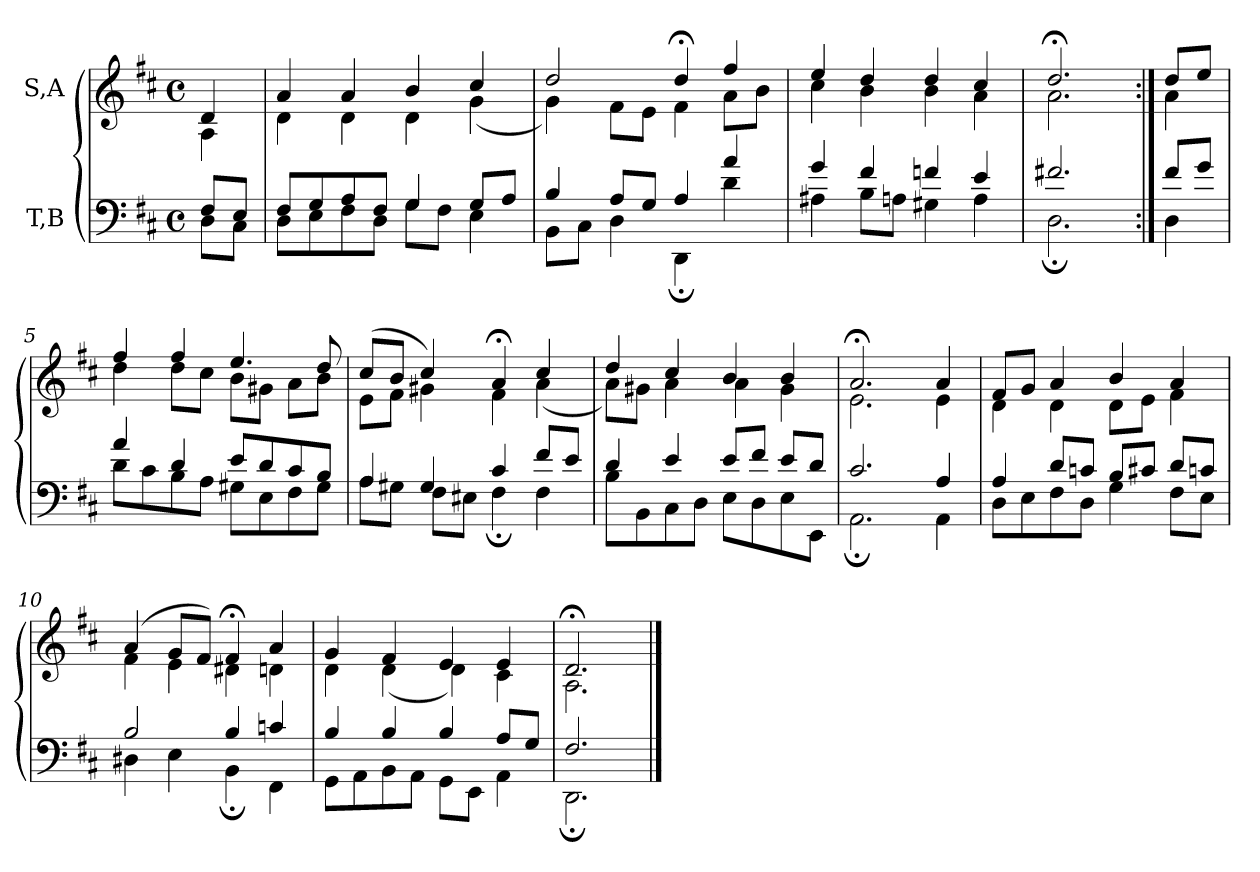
**kern	**kern
*part2	*part1
*staff2	*staff1
*I"T,B	*I"S,A
*clefF4	*clefG2
*k[f#c#]	*k[f#c#]
*M4/4	*M4/4
*met(c)	*met(c)
=	=
*^	*^
8F#L	8DL	4d	4A
8EJ	8C#J	.	.
=1	=1	=1	=1
8F#L	8DL	4a	4d
8G	8E	.	.
8A	8F#	4a	4d
8F#J	8DJ	.	.
4G	8GL	4b	4d
.	8F#J	.	.
8GL	4E	4cc#	(<4g
8AJ	.	.	.
=2	=2	=2	=2
4B	8BBL	2dd	4g)
.	8C#J	.	.
8AL	4D	.	8f#L
8GJ	.	.	8eJ
4A	4DD;	4dd;<	4f#
4a	4d	4ff#	8aL
.	.	.	8bJ
=3	=3	=3	=3
4g	4A#X	4ee	4cc#
4f#	8BL	4dd	4b
.	8AnJ	.	.
4fn	4G#X	4dd	4b
4e	4A	4cc#	4a
=4a	=4a	=4a	=4a
2.f#X	2.D;	2.dd;<	2.a
=4b:|!	=4b:|!	=4b:|!	=4b:|!
8f#L	4D	8ddL	4a
8gJ	.	8eeJ	.
=5	=5	=5	=5
4a	8dL	4ff#	4dd
.	8c#	.	.
4d	8B	4ff#	8ddL
.	8AJ	.	8cc#J
8eL	8G#XL	4.ee	8bL
8d	8E	.	8g#XJ
8c#	8F#	.	8aL
8BJ	8G#J	8dd	8bJ
=6	=6	=6	=6
4A	8AL	(>8cc#L	8eL
.	8G#XJ	8bJ	8f#J
4G#	8F#L	4cc#)	4g#X
.	8E#XJ	.	.
4c#	4F#;	4a;<	4f#
8f#L	4F#	4cc#	(<4a
8eJ	.	.	.
=7	=7	=7	=7
4d	8BL	4dd	8aL)
.	8BB	.	8g#XJ
4e	8C#	4cc#	4a
.	8DJ	.	.
8eL	8EL	4b	4a
8f#J	8D	.	.
8eL	8E	4b	4g#
8dJ	8EEJ	.	.
=8	=8	=8	=8
2.c#	2.AA;	2.a;<	2.e
4A	4AA	4a	4e
=9	=9	=9	=9
4A	8DL	8f#L	4d
.	8E	8gJ	.
8dL	8F#	4a	4d
8cnJ	8DJ	.	.
8BL	4G	4b	8dL
8c#XJ	.	.	8eJ
8dL	8F#L	4a	4f#
8cnJ	8EJ	.	.
=10	=10	=10	=10
2B	4D#X	(>4a	4f#
.	4E	8gL	4e
.	.	8f#J)	.
4B	4BB;	4f#;<	4d#X
4cn	4FF#	4a	4dn
=11	=11	=11	=11
4B	8GGL	4g	4d
.	8AA	.	.
4B	8BB	4f#	(<4d
.	8AAJ	.	.
4B	8GGL	4e	4d)
.	8EEJ	.	.
8AL	4AA	4e	4c#
8GJ	.	.	.
=12	=12	=12	=12
2.F#	2.DD;	2.d;<	2.A
*v	*v	*	*
*	*v	*v
==	==
*-	*-
